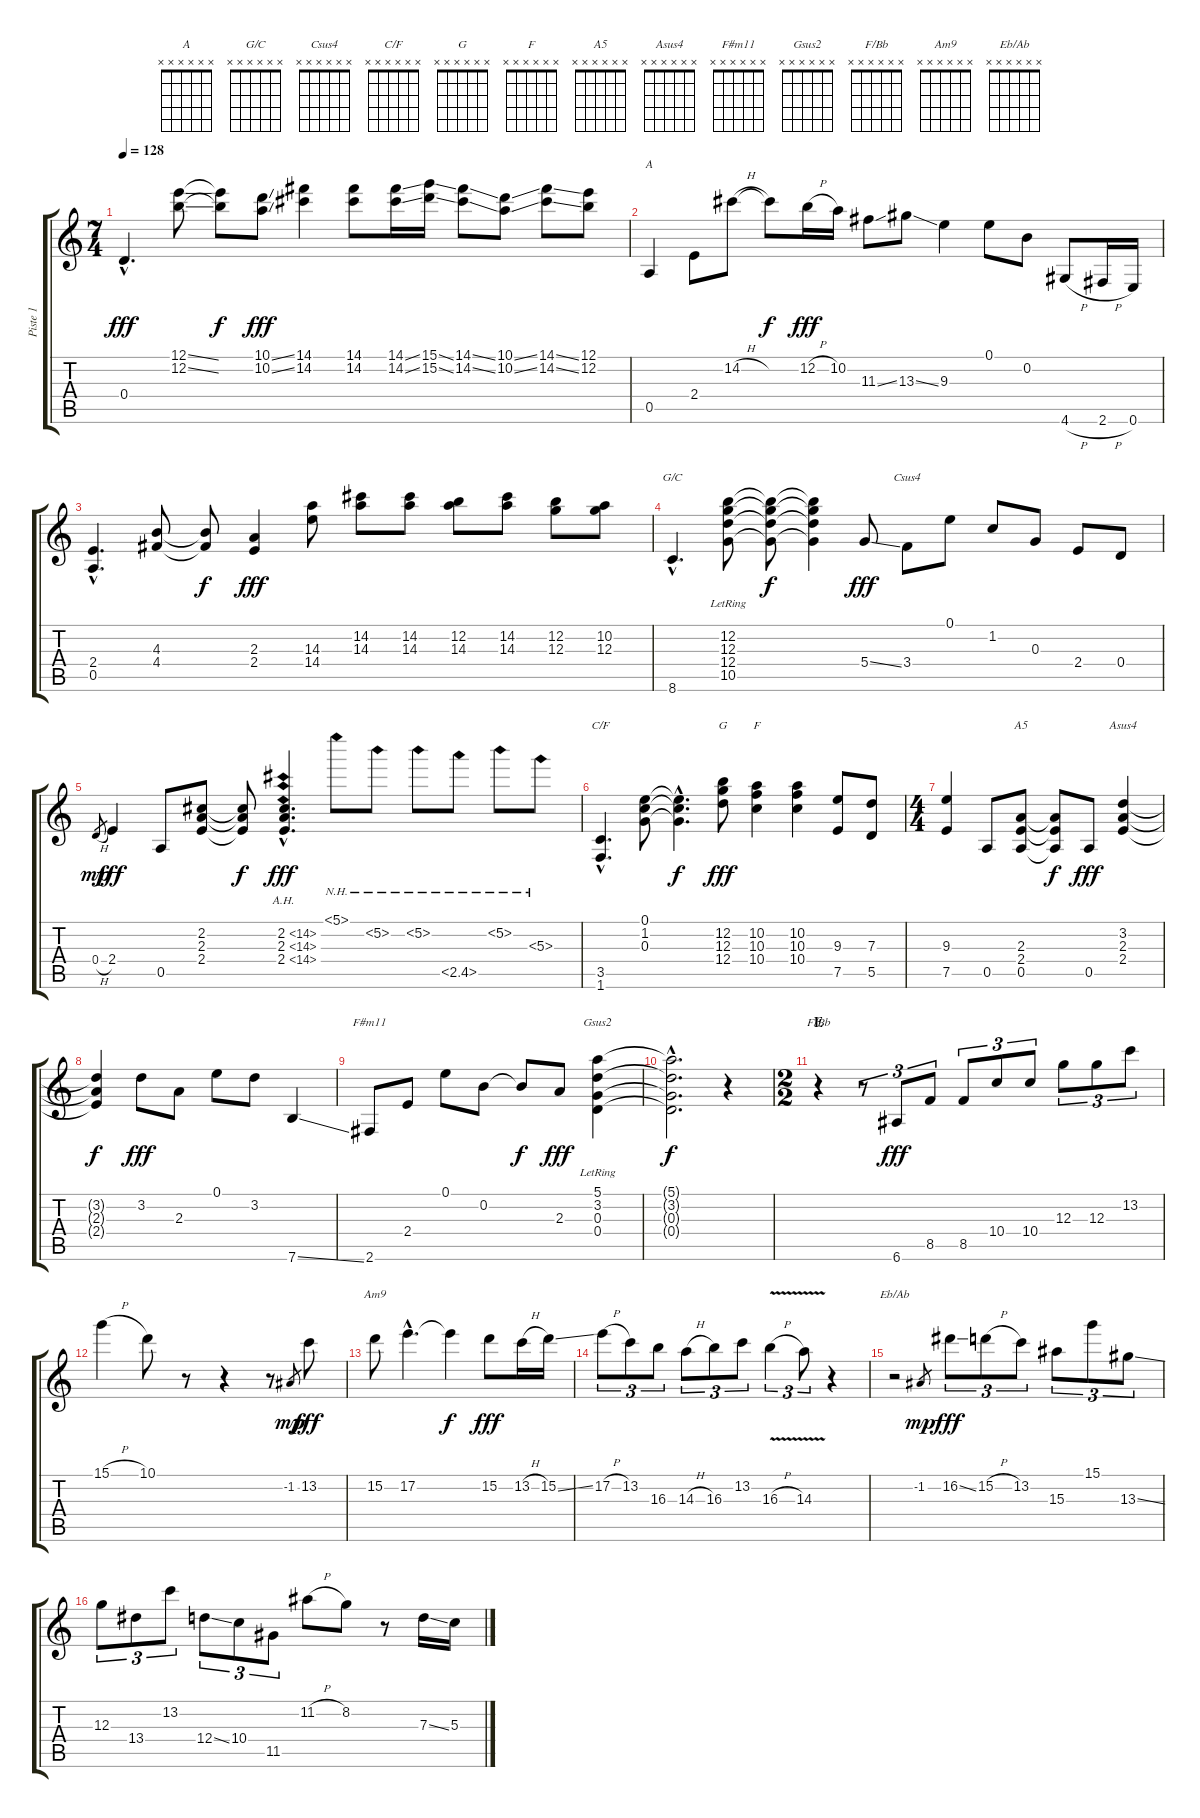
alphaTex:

\track ("Piste 1" "Piste 1") {instrument distortionguitar}
\staff {score tabs}
\tuning (E4 B3 G3 D3 A2 E2) {hide}
\chord ("A" x x x x x x)
\chord ("G/C" x x x x x x)
\chord ("Csus4" x x x x x x)
\chord ("C/F" x x x x x x)
\chord ("G" x x x x x x)
\chord ("F" x x x x x x)
\chord ("A5" x x x x x x)
\chord ("Asus4" x x x x x x)
\chord ("F#m11" x x x x x x)
\chord ("Gsus2" x x x x x x)
\chord ("F/Bb" x x x x x x)
\chord ("Am9" x x x x x x)
\chord ("Eb/Ab" x x x x x x)
\ts (7 4)
\tempo 128
\clef g2
\ks c
0.4{hac}.4{d dy fff} (12.1{ss} 12.2{ss}).8 (12.1{t} 12.2{t}).8{dy f} (10.1{ss} 10.2{ss}).8{dy fff} (14.1 14.2).4 (14.1 14.2).8 (14.1{ss} 14.2{ss}).16 (15.1{ss} 15.2{ss}).16 (14.1{ss} 14.2{ss}).8 (10.1{ss} 10.2{ss}).8 (14.1{ss} 14.2{ss}).8 (12.1 12.2).8 |
0.5.4{ch "A"} 2.4.8 14.2{h}.8 14.2{t}.8{dy f} 12.2{h}.16{dy fff} 10.2.16 11.3{ss}.8 13.3{ss}.8 9.3.4 0.1.8 0.2.8 4.6{h}.8 2.6{h}.16 0.6.16 |
(2.4{hac} 0.5{hac}).4{d} (4.3 4.4).8 (4.3{t} 4.4{t}).8{dy f} (2.3 2.4).4{dy fff} (14.3 14.4).8 (14.2 14.3).8 (14.2 14.3).8 (12.2 14.3).8 (14.2 14.3).8 (12.2 12.3).8 (10.2 12.3).8 |
8.6{hac}.4{d ch "G/C"} (12.2{lr} 12.3{lr} 12.4{lr} 10.5{lr}).8 (12.2{t} 12.3{t} 12.4{t} 10.5{t}).8{dy f} (12.2{t} 12.3{t} 12.4{t} 10.5{t}).4 5.4{ss}.8{dy fff} 3.4.8{ch "Csus4"} 0.1.8 1.2.8 0.3.8 2.4.8 0.4.8 |
0.4{h}.8{gr dy mp} 2.4.4{dy fff} 0.5.8 (2.2 2.3 2.4).8 (2.2{t} 2.3{t} 2.4{t}).8{dy f} (2.2{ah 12 hac} 2.3{ah 12 hac} 2.4{ah 12 hac}).4{d dy fff} 5.1{nh}.8 5.2{nh}.8 5.2{nh}.8 2.5{nh}.8 5.2{nh}.8 5.3{nh}.8 |
(3.5{hac} 1.6{hac}).4{d ch "C/F"} (0.1 1.2 0.3).8 (0.1{hac t} 1.2{hac t} 0.3{hac t}).4{d dy f} (12.2 12.3 12.4).8{ch "G" dy fff} (10.2 10.3 10.4).4{ch "F"} (10.2 10.3 10.4).4 (9.3 7.5).8 (7.3 5.5).8 |
\ts (4 4)
(9.3 7.5).4 0.5.8 (2.3 2.4 0.5).8{ch "A5"} (2.3{t} 2.4{t} 0.5{t}).8{dy f} 0.5.8{dy fff} (3.2 2.3 2.4).4{ch "Asus4"} |
(3.2{t} 2.3{t} 2.4{t}).4{dy f} 3.2.8{dy fff} 2.3.8 0.1.8 3.2.8 7.6{ss}.4 |
2.6.8{ch "F#m11"} 2.4.8 0.1.8 0.2.8 0.2{t}.8{dy f} 2.3.8{dy fff} (5.1{lr} 3.2{lr} 0.3{lr} 0.4{lr}).4{ch "Gsus2"} |
(5.1{hac t} 3.2{hac t} 0.3{hac t} 0.4{hac t}).2{d dy f} r.4 |
\ts (2 2)
\section ("" "E")
r.4{ch "F/Bb"} r.8{tu (3 2)} 6.6.8{tu (3 2) dy fff} 8.5.8{tu (3 2)} 8.5.8{tu (3 2)} 10.4.8{tu (3 2)} 10.4.8{tu (3 2)} 12.3.8{tu (3 2)} 12.3.8{tu (3 2)} 13.2.8{tu (3 2)} |
15.1{h}.4 10.1.8 r.8 r.4 r.8 -1.2.8{gr dy mp} 13.2.8{dy fff} |
15.2.8{ch "Am9"} 17.2{hac}.4{d} 17.2{t}.4{dy f} 15.2.8{dy fff} 13.2{h}.16 15.2{ss}.16 |
17.2{h}.8{tu (3 2)} 13.2.8{tu (3 2)} 16.3.8{tu (3 2)} 14.3{h}.8{tu (3 2)} 16.3.8{tu (3 2)} 13.2.8{tu (3 2)} 16.3{v h}.4{tu (3 2)} 14.3{v}.8{tu (3 2)} r.4 |
r.2{ch "Eb/Ab"} -1.2.8{gr dy mp} 16.2{ss}.8{tu (3 2) dy fff} 15.2{h}.8{tu (3 2)} 13.2.8{tu (3 2)} 15.3.8{tu (3 2)} 15.1.8{tu (3 2)} 13.3{ss}.8{tu (3 2)} |
12.3.8{tu (3 2)} 13.4.8{tu (3 2)} 13.2.8{tu (3 2)} 12.4{ss}.8{tu (3 2)} 10.4.8{tu (3 2)} 11.5.8{tu (3 2)} 11.2{h}.8 8.2.8 r.8 7.3{ss}.16 5.3{ss}.16
